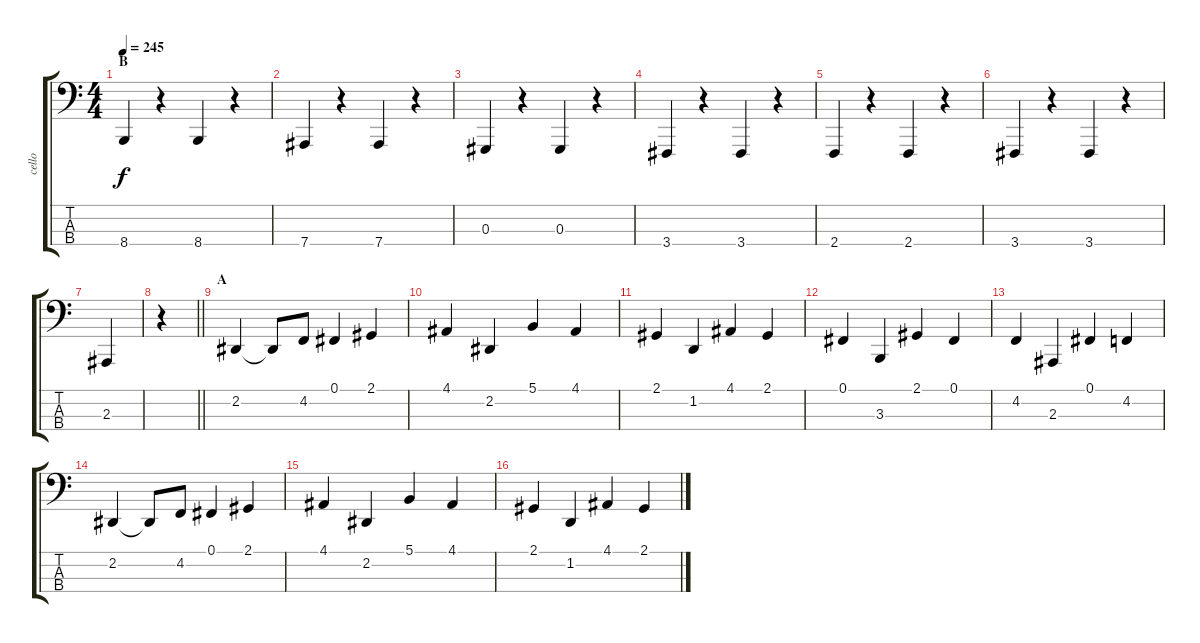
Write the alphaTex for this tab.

\track ("cello" "cello") {instrument cello}
\staff {score tabs}
\tuning (Gb2 Db2 Ab1 Eb1) {hide}
\ts (4 4)
\section ("" "B")
\tempo 245
\clef f4
\ks c
8.4.4{dy f} r.4 8.4.4 r.4 |
7.4.4 r.4 7.4.4 r.4 |
0.3.4 r.4 0.3.4 r.4 |
3.4.4 r.4 3.4.4 r.4 |
2.4.4 r.4 2.4.4 r.4 |
3.4.4 r.4 3.4.4 r.4 |
2.3.4 |
\barLineRight lightlight
r.4 |
\section ("" "A")
2.2.4 2.2{t}.8 4.2.8 0.1.4 2.1.4 |
4.1.4 2.2.4 5.1.4 4.1.4 |
2.1.4 1.2.4 4.1.4 2.1.4 |
0.1.4 3.3.4 2.1.4 0.1.4 |
4.2.4 2.3.4 0.1.4 4.2.4 |
2.2.4 2.2{t}.8 4.2.8 0.1.4 2.1.4 |
4.1.4 2.2.4 5.1.4 4.1.4 |
2.1.4 1.2.4 4.1.4 2.1.4
